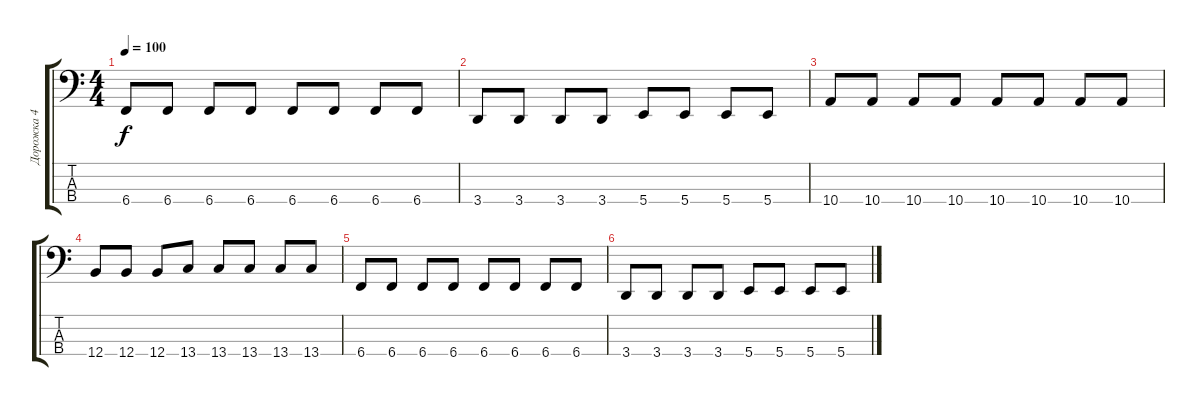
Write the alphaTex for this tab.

\track ("Дорожка 4" "Дорожка 4") {instrument electricbassfinger}
\staff {score tabs}
\tuning (E2 B1 Gb1 B0) {hide}
\ts (4 4)
\tempo 100
\clef f4
\ks c
6.4.8{dy f} 6.4.8 6.4.8 6.4.8 6.4.8 6.4.8 6.4.8 6.4.8 |
3.4.8 3.4.8 3.4.8 3.4.8 5.4.8 5.4.8 5.4.8 5.4.8 |
10.4.8 10.4.8 10.4.8 10.4.8 10.4.8 10.4.8 10.4.8 10.4.8 |
12.4.8 12.4.8 12.4.8 13.4.8 13.4.8 13.4.8 13.4.8 13.4.8 |
6.4.8 6.4.8 6.4.8 6.4.8 6.4.8 6.4.8 6.4.8 6.4.8 |
3.4.8 3.4.8 3.4.8 3.4.8 5.4.8 5.4.8 5.4.8 5.4.8
